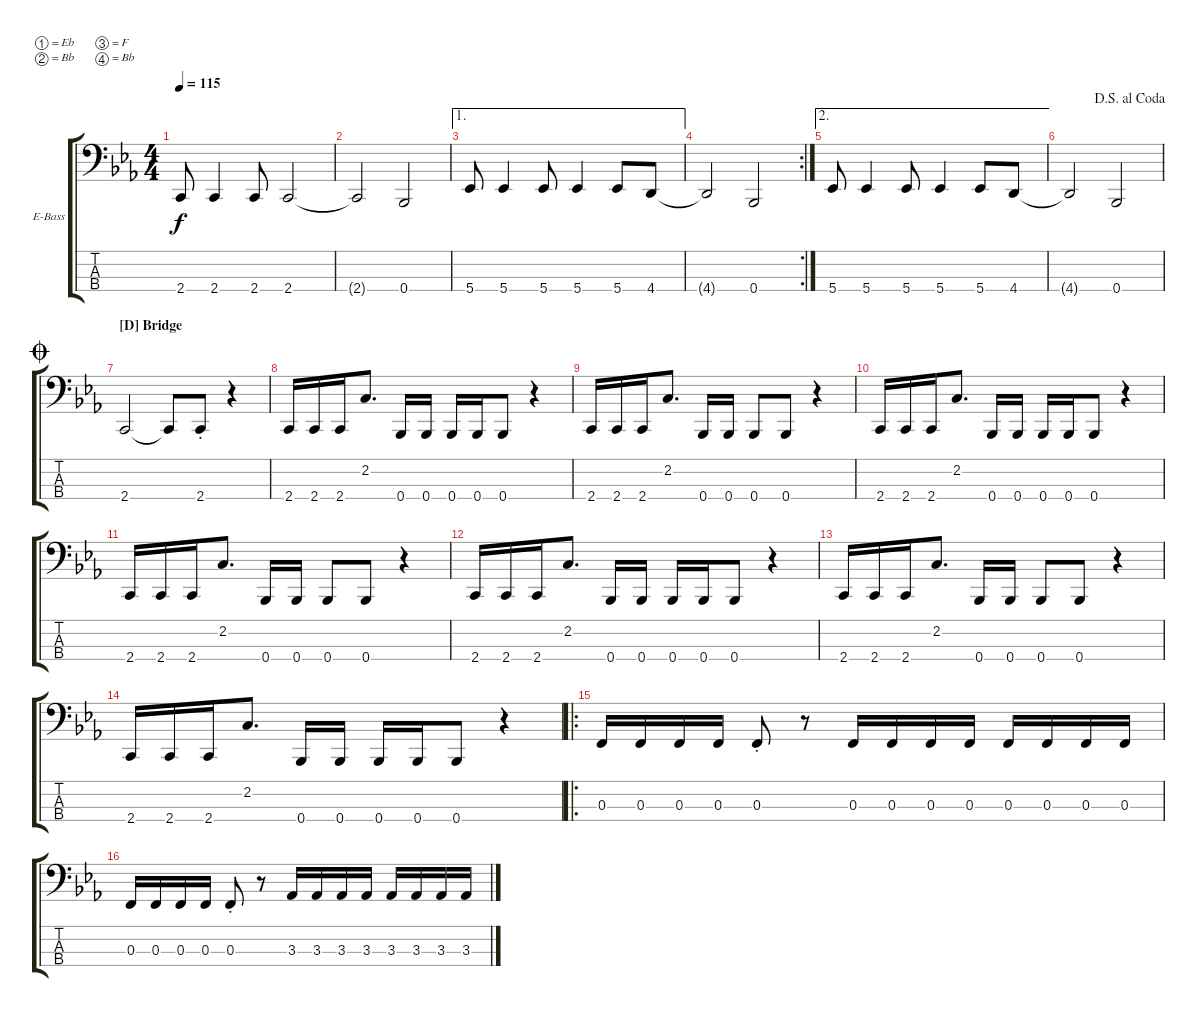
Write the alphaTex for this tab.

\bracketExtendMode groupsimilarinstruments
\firstSystemTrackNameOrientation horizontal
\otherSystemsTrackNameOrientation horizontal
\track ("Electric Bass" "E-Bass") {instrument electricbassfinger}
\staff {score tabs}
\tuning (Eb2 Bb1 F1 Bb0)
\ts (4 4)
\tempo 115
\clef f4
\ks cminor
2.4.8{dy f} 2.4.4 2.4.8 2.4.2 |
2.4{t}.2 0.4.2 |
\ae 1
5.4.8 5.4.4 5.4.8 5.4.4 5.4.8 4.4.8 |
\rc 2
4.4{t}.2 0.4.2 |
\ae 2
5.4.8 5.4.4 5.4.8 5.4.4 5.4.8 4.4.8 |
\jump dalsegnoalcoda
4.4{t}.2 0.4.2 |
\section ("D" "Bridge")
\jump coda
2.4.2 2.4{t}.8 2.4{st}.8 r.4 |
2.4.16 2.4.16 2.4.16 2.2.8{d} 0.4.16 0.4.16 0.4.16 0.4.16 0.4.8 r.4 |
2.4.16 2.4.16 2.4.16 2.2.8{d} 0.4.16 0.4.16 0.4.8 0.4.8 r.4 |
2.4.16 2.4.16 2.4.16 2.2.8{d} 0.4.16 0.4.16 0.4.16 0.4.16 0.4.8 r.4 |
2.4.16 2.4.16 2.4.16 2.2.8{d} 0.4.16 0.4.16 0.4.8 0.4.8 r.4 |
2.4.16 2.4.16 2.4.16 2.2.8{d} 0.4.16 0.4.16 0.4.16 0.4.16 0.4.8 r.4 |
2.4.16 2.4.16 2.4.16 2.2.8{d} 0.4.16 0.4.16 0.4.8 0.4.8 r.4 |
2.4.16 2.4.16 2.4.16 2.2.8{d} 0.4.16 0.4.16 0.4.16 0.4.16 0.4.8 r.4 |
\ro
0.3.16 0.3.16 0.3.16 0.3.16 0.3{st}.8 r.8 0.3.16 0.3.16 0.3.16 0.3.16 0.3.16 0.3.16 0.3.16 0.3.16 |
0.3.16 0.3.16 0.3.16 0.3.16 0.3{st}.8 r.8 3.3.16 3.3.16 3.3.16 3.3.16 3.3.16 3.3.16 3.3.16 3.3.16
